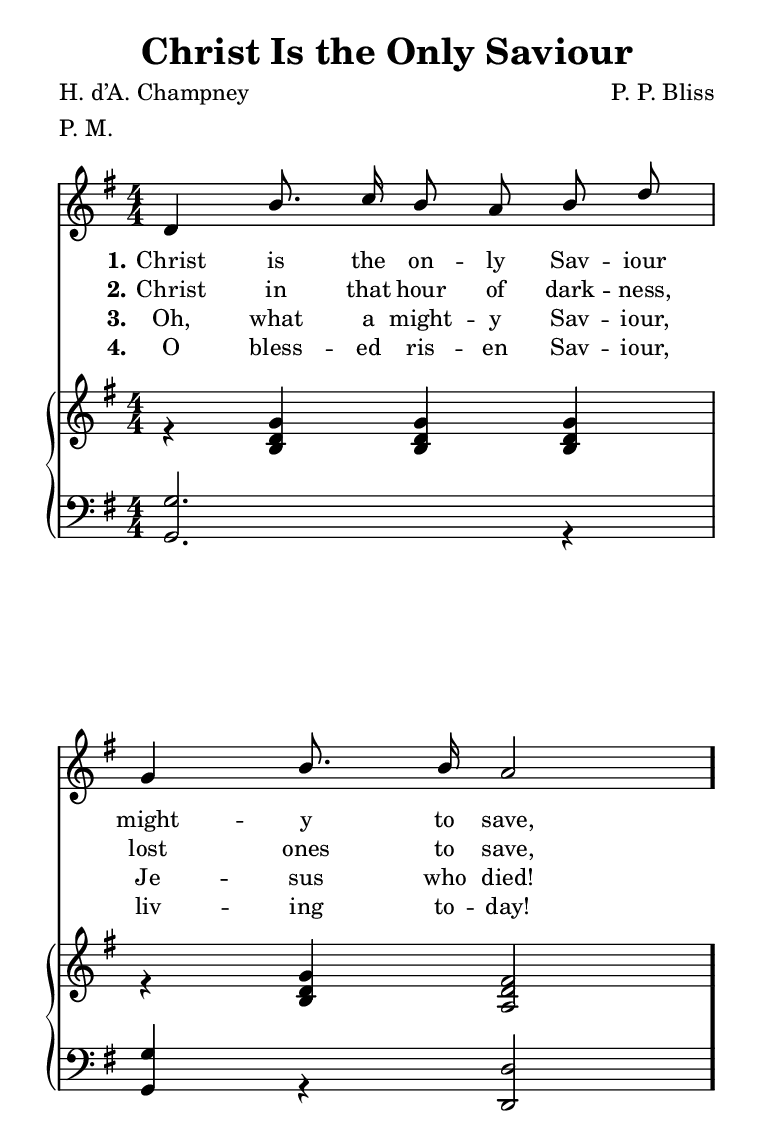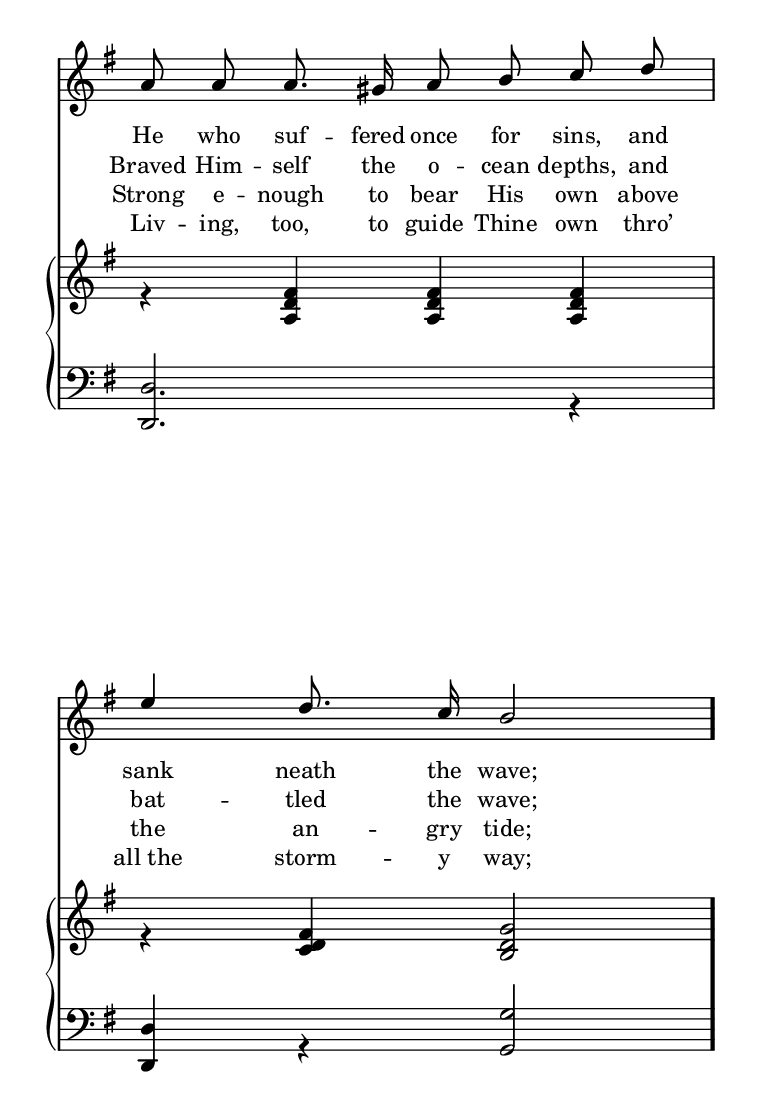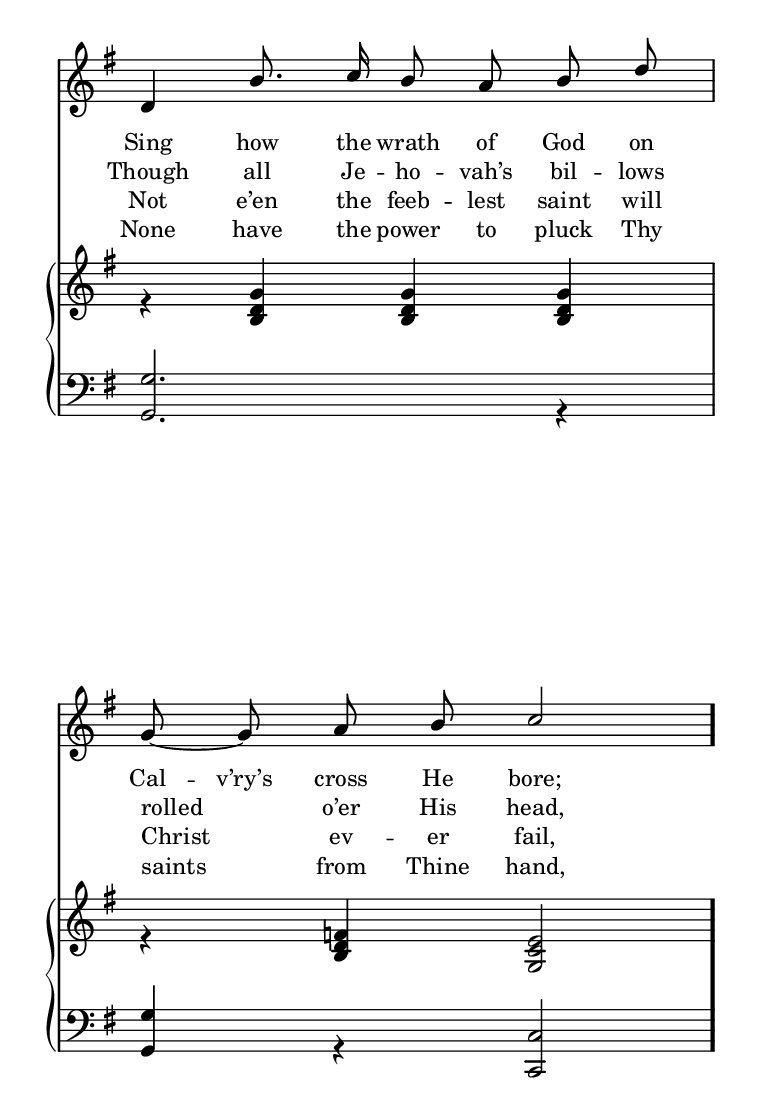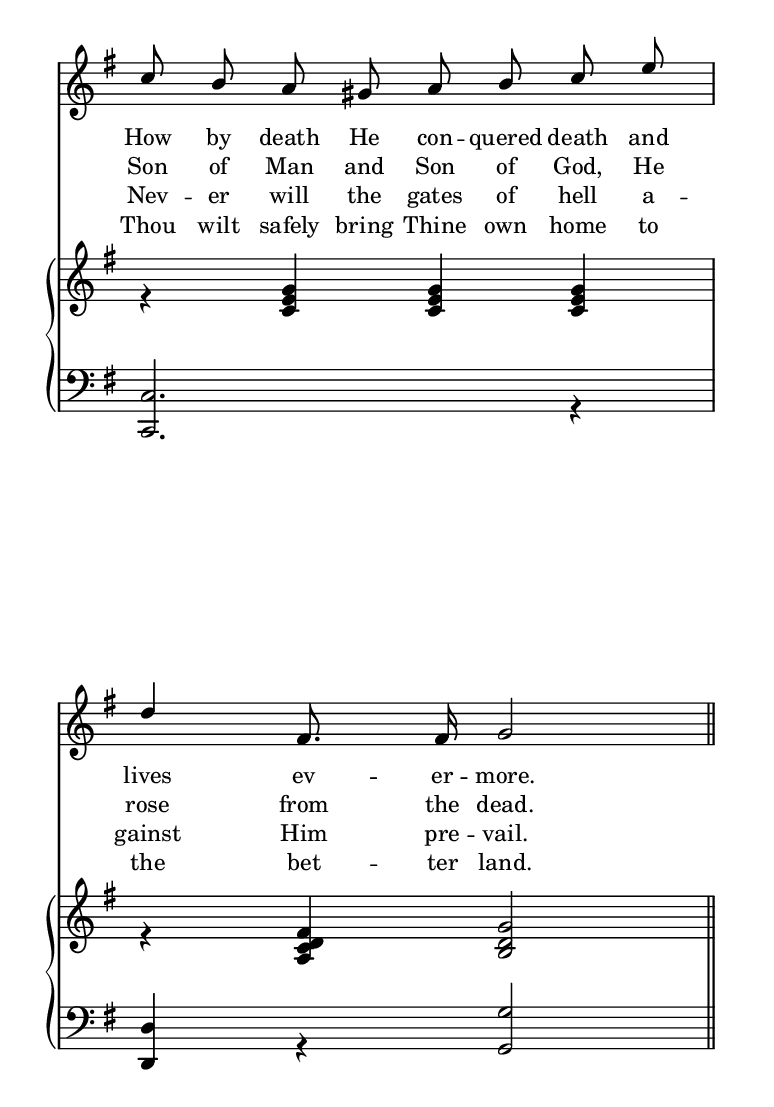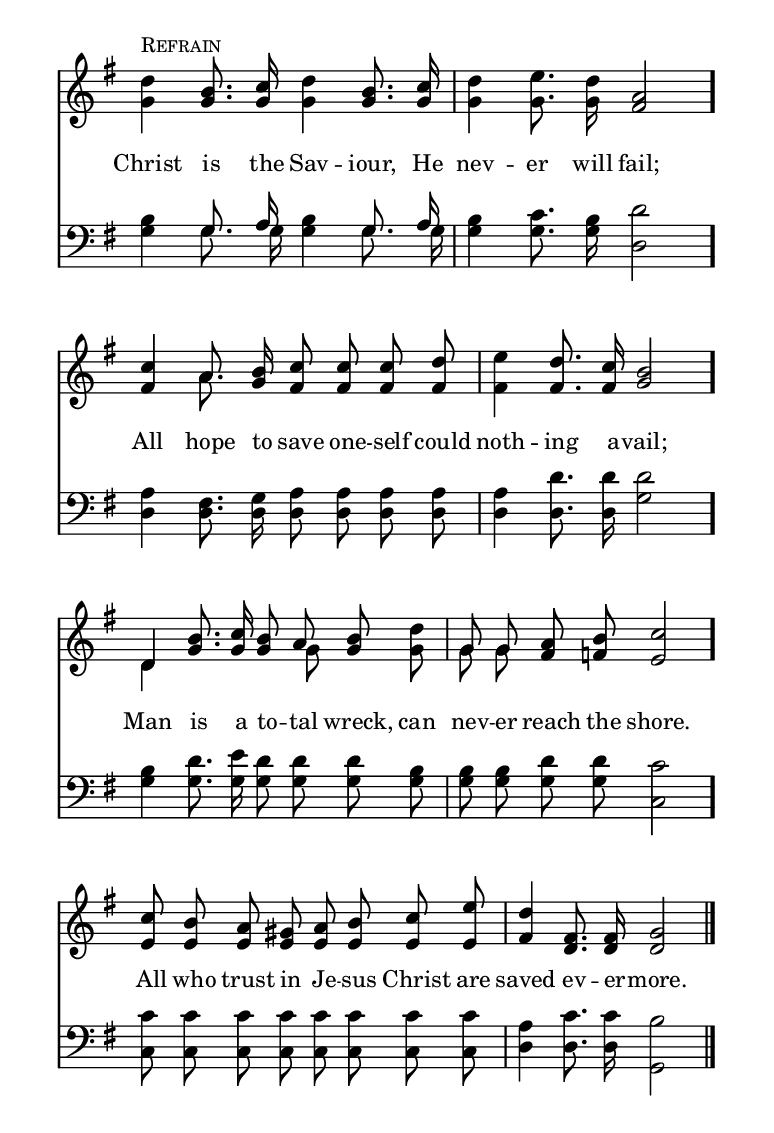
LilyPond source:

\include "common/global.ily"
\paper {
  \include "common/paper.ily"
  ragged-last-bottom = ##t
  systems-per-page = #(cond (is-eogsized 4) (#t #f))
  system-count = #(cond (is-eogsized 7) (#t #f))
}

\header{
  %gospel
  hymnnumber = "65"
  title = "Christ Is the Only Saviour"
  tunename = "The Lifeboat"
  meter = "P. M."
  poet = "H. d’A. Champney"
  composer = "P. P. Bliss"
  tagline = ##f
}

% for fermata in MIDI
ta = { \tempo 4=80 }
tb = { \tempo 4=40 }

patternAA = { c4 c8. c16 c8 c8 c8 c8 | c4 c8. c16 c2 }
patternAB = { c4 c8. c16 c8 c8 c8 c8 | c8 _~ c8 c8  c8  c2 }
patternAC = { c4 c8. c16 c4 c8.  c16 | c4 c8. c16 c2 }
patternAD = { c4 c8. c16 c8 c8 c8 c8 | c8 c8 c8 c8 c2 }
patternAE = { c8 c8 c8. c16 c8 c8 c8 c8 | c4 c8. c16 c2 }

patternBA = { c8 c8 c8 c8 c8 c8 c8 c8 | c4 c8. c16 c2 }

global = {
  \include "common/overrides.ily"
  \override Staff.TimeSignature.style = #'numbered
  \time 4/4
  \override Score.MetronomeMark.transparent = ##t % hide all fermata changes too
  \ta
  \key g \major
  \autoBeamOff
}

notesAlto = {
\global
\relative e' {

  \changePitch \patternAC { g g g g g g | g g g fis }
  \changePitch \patternAA { fis a g fis fis fis fis | fis fis fis g }
  \changePitch \patternAD { d g g g g g g | g g fis f e }
  \changePitch \patternBA { e e e e e e e e | fis d d d }

}
}

notesTenor = {
\global
\relative a {

  \changePitch \patternAC { b g a b g a | b c b d }
  \changePitch \patternAA { a fis g a a a a | a d d d }
  \changePitch \patternAD { b d e d d d b | b b d d c }
  \changePitch \patternBA { c c c c c c c c | a c c b }

}
}

notesBass = {
\global
\relative f {

  \changePitch \patternAC { g g g g g g | g g g d }
  \changePitch \patternAA { d d d d d d d | d d d g }
  \changePitch \patternAD { g g g g g g g | g g g g c, }
  \changePitch \patternBA { c c c c c c c c | d d d g, }

}
}

Refrain = \lyricmode {

Christ is the Sav -- iour, He nev -- er will fail; \bar "."
All hope to save one -- self could noth -- ing a -- vail; \bar "."
Man is a to -- tal wreck, can nev -- er reach the shore. \bar "." \eogbreak
All who trust in Je -- sus Christ are saved ev -- er -- more. \bar "."

}

notesSopranoRefrain = {
\global
\relative c' {

  << s^\markup { \small \caps "Refrain" }
  \changePitch \patternAC { d' b c d b c | d e d a  } >>
  \changePitch \patternAA { c a b c c c d | e d c b }
  \changePitch \patternAD { d, b' c b a b d | g, g a b c }
  \changePitch \patternBA { c b a gis a b c e | d fis, fis g }

  \bar "|."

}
}

notesSoprano = {
\global
\relative c' {

  \changePitch \patternAA { d b' c b a b d | g, b b a }
  \changePitch \patternAE { a a a gis a b c d | e d c b } % patternAA in the original, but nonsensical
  \changePitch \patternAB { d, b' c b a b d | g, g a b c } % original does not have tie
  \changePitch \patternBA { c b a gis a b c e | d fis, fis g }

  \bar "||"

}
}

notesRightHand = {
\global
\override Stem.direction = #UP
\relative e' {

r4 < b d g >4 < b d g >4 < b d g >4 | r4 < b d g >4 < a d fis >2
r4 < a d fis >4 < a d fis >4 < a d fis >4 | r4 < c d fis >4 < b d g >2
r4 < b d g >4 < b d g >4 < b d g >4 | r4 < b d f >4 < g c e >2
r4 < c e g >4 < c e g >4 < c e g >4 | r4 < a c d fis >4 < b d g >2

}
}

notesLeftHand = {
\global
\override Stem.direction = #UP
\clef bass
\relative f, {

< g g' >2. r4 | < g g' >4 r4 < d d' >2
< d d' >2. r4 | < d d' >4 r4 < g g' >2
< g g' >2. r4 | < g g' >4 r4 < c, c' >2
< c c' >2. r4 | < d d' >4 r4 < g g' >2

}
}

wordsA = \lyricmode {
\set stanza = "1."

Christ is the on -- ly Sav -- iour might -- y to save, \bar "."
He who suf -- fered once for sins, and sank neath the wave; \bar "."
Sing how the wrath of God on \mon Cal -- v’ry’s \moff cross He bore; \bar "."
How by death He con -- quered death and lives ev -- er -- more. \bar "."

}

wordsB = \lyricmode {
\set stanza = "2."

Christ in that hour of dark -- ness, lost ones to save,
Braved Him -- self the o -- cean depths, and bat -- tled the wave;
Though all Je -- ho -- vah’s bil -- lows rolled o’er His head,
Son of Man and Son of God, He rose from the dead.

}

wordsC = \lyricmode {
\set stanza = "3."

Oh, what a might -- y Sav -- iour, Je -- sus who died!
Strong e -- nough to bear His own above the an -- gry tide; % a -- bove ?
Not e’en the feeb -- lest saint will Christ ev -- er fail,
Nev -- er will the gates of hell a -- gainst Him pre -- vail.

}

wordsD = \lyricmode {
\set stanza = "4."

O bless -- ed ris -- en Sav -- iour, liv -- ing to -- day!
Liv -- ing, too, to guide Thine own thro’ all_the storm -- y way;
None have the power to pluck Thy saints from Thine hand,
Thou wilt safely bring Thine own home to the bet -- ter land.

}

\score {
  \context ChoirStaff {
    <<
      \context Staff = upper <<
        \set Staff.autoBeaming = ##f
        \set ChoirStaff.systemStartDelimiter = #'SystemStartBar
        \context Voice  = sopranos { \voiceOne << \notesSoprano >> }
        \context Lyrics = one   \lyricsto sopranos \wordsA
        \context Lyrics = two   \lyricsto sopranos \wordsB
        \context Lyrics = three \lyricsto sopranos \wordsC
        \context Lyrics = four  \lyricsto sopranos \wordsD
      >>
      \context PianoStaff = men <<
        \set ChoirStaff.printPartCombineTexts = ##f
        \context Voice  = righthand { \voiceTwo << \notesRightHand >> }
        \context Voice  = lefthand { \voiceTwo << \notesLeftHand >> }
      >>
    >>
    \once \omit Staff.TimeSignature
    \once \omit PianoStaff.TimeSignature
    \pageBreak % forced in all variants to work around gapped system issue
    <<
      \context Staff = upper <<
        \once \set Staff.explicitKeySignatureVisibility = #end-of-line-invisible
        \set Staff.autoBeaming = ##f
        \set ChoirStaff.systemStartDelimiter = #'SystemStartBar
        \set ChoirStaff.printPartCombineTexts = ##f
        \partcombine #'(2 . 11) \notesSopranoRefrain \notesAlto
        \context NullVoice = sopranosRefrain { \voiceOne << \notesSopranoRefrain >> }
        \context Lyrics = one   \lyricsto sopranosRefrain \Refrain
      >>
      \context Staff = men <<
        \once \set Staff.explicitKeySignatureVisibility = #end-of-line-invisible
        \set Staff.autoBeaming = ##f
        \clef bass
        \set ChoirStaff.printPartCombineTexts = ##f
        \override Staff.TimeSignature.stencil = ##f
        \partcombine #'(2 . 11) \notesTenor \notesBass
      >>
    >>
  }
  \layout {
    \include "common/layout.ily"
  }
}

\score {
  \new Score {
    \context ChoirStaff <<
      \new Staff = upper <<
        \new Voice  = sopranos { \voiceOne { << \notesSoprano >> << \notesSopranoRefrain >> } }
        \new Voice  = altos { \voiceTwo { \repeat unfold 32 { \skip 4 } << \notesAlto >> } }
      >>
      \new PianoStaff = men <<
        \new Voice  = righthand { \voiceTwo << \notesRightHand >> }
        \new Voice  = lefthand { \voiceTwo << \notesLeftHand >> }
        \new Voice  = tenors { \voiceOne { \repeat unfold 32 { \skip 4 } << \notesTenor >> } }
        \new Voice  = basses { \voiceTwo { \repeat unfold 32 { \skip 4 } << \notesBass >> } }
      >>
    >>
  }
  \midi{
    \include "common/midi.ily"
  }
}

\version "2.19.49"  % necessary for upgrading to future LilyPond versions.

% vi:set et ts=2 sw=2 ai nocindent syntax=lilypond:
